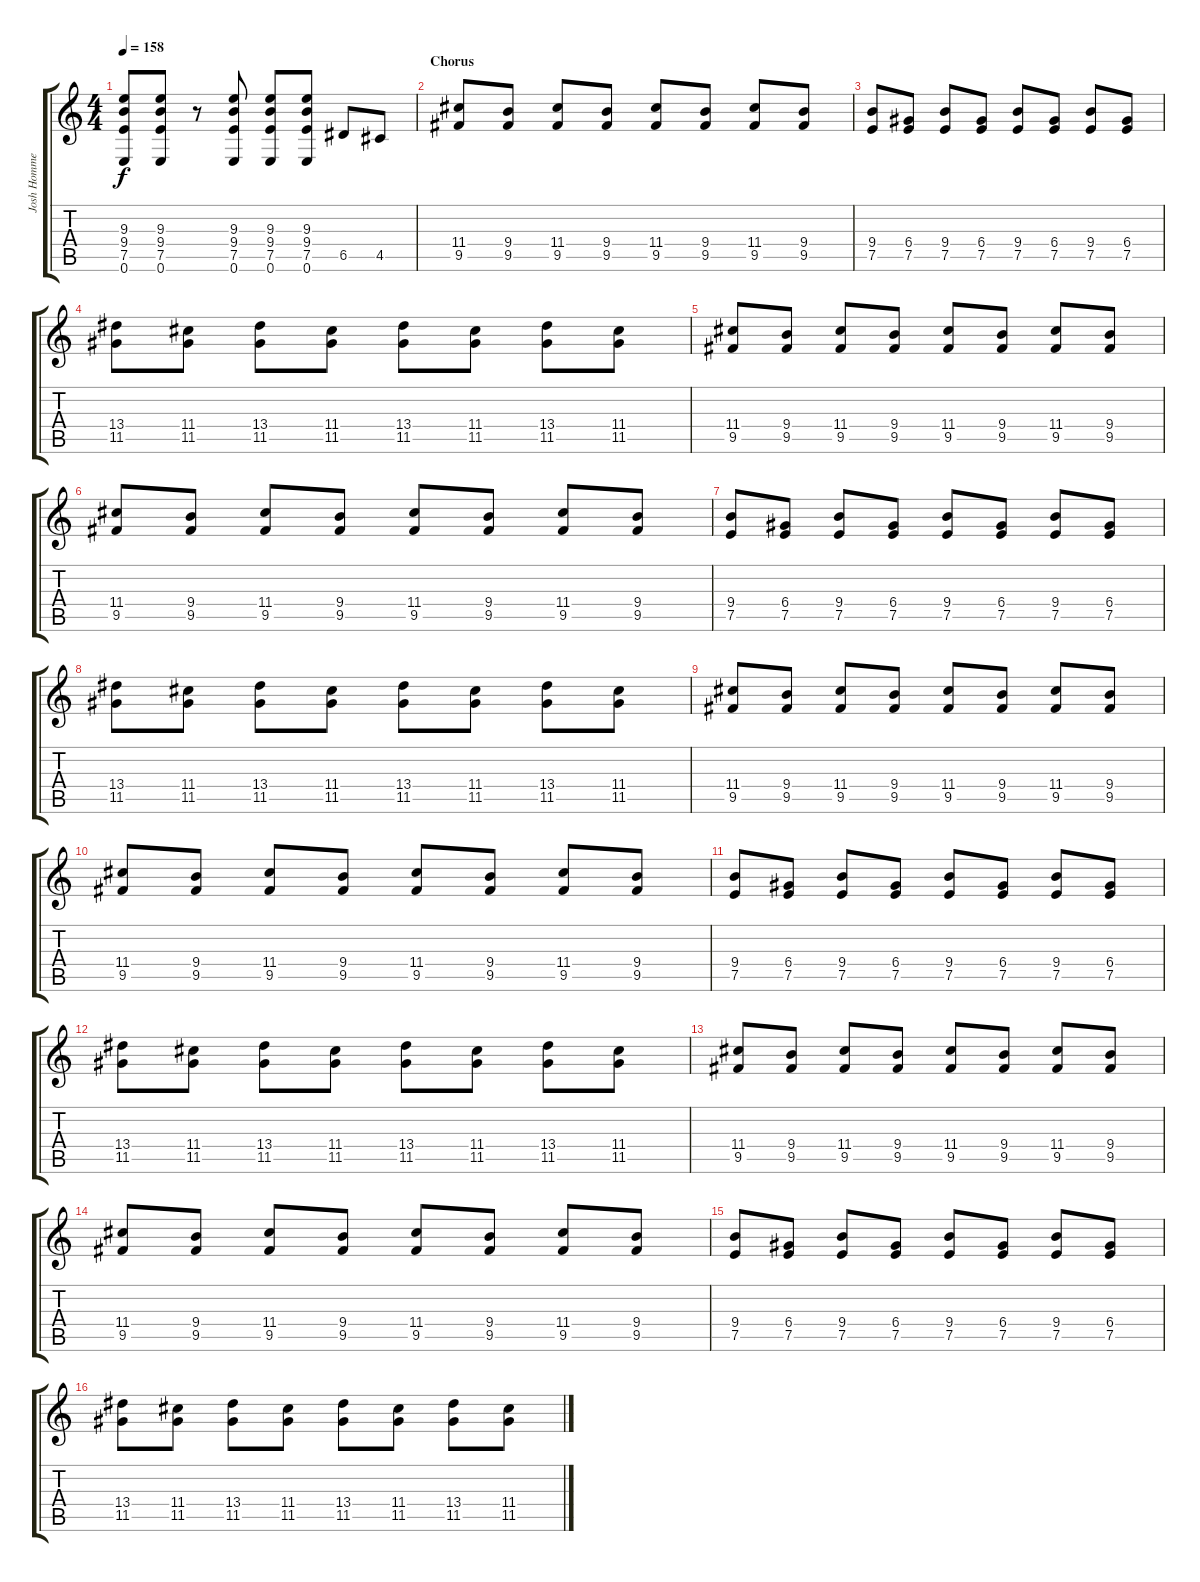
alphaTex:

\track ("Josh Homme (Lead Guitar)" "Josh Homme") {instrument distortionguitar}
\staff {score tabs}
\tuning (E4 B3 G3 D3 A2 E2) {hide}
\ts (4 4)
\tempo 158
\clef g2
\ks c
(9.3 9.4 7.5 0.6).8{dy f} (9.3 9.4 7.5 0.6).8 r.8 (9.3 9.4 7.5 0.6).8 (9.3 9.4 7.5 0.6).8 (9.3 9.4 7.5 0.6).8 6.5.8 4.5.8 |
\section ("" "Chorus")
(11.4 9.5).8 (9.4 9.5).8 (11.4 9.5).8 (9.4 9.5).8 (11.4 9.5).8 (9.4 9.5).8 (11.4 9.5).8 (9.4 9.5).8 |
(9.4 7.5).8 (6.4 7.5).8 (9.4 7.5).8 (6.4 7.5).8 (9.4 7.5).8 (6.4 7.5).8 (9.4 7.5).8 (6.4 7.5).8 |
(13.4 11.5).8 (11.4 11.5).8 (13.4 11.5).8 (11.4 11.5).8 (13.4 11.5).8 (11.4 11.5).8 (13.4 11.5).8 (11.4 11.5).8 |
(11.4 9.5).8 (9.4 9.5).8 (11.4 9.5).8 (9.4 9.5).8 (11.4 9.5).8 (9.4 9.5).8 (11.4 9.5).8 (9.4 9.5).8 |
(11.4 9.5).8 (9.4 9.5).8 (11.4 9.5).8 (9.4 9.5).8 (11.4 9.5).8 (9.4 9.5).8 (11.4 9.5).8 (9.4 9.5).8 |
(9.4 7.5).8 (6.4 7.5).8 (9.4 7.5).8 (6.4 7.5).8 (9.4 7.5).8 (6.4 7.5).8 (9.4 7.5).8 (6.4 7.5).8 |
(13.4 11.5).8 (11.4 11.5).8 (13.4 11.5).8 (11.4 11.5).8 (13.4 11.5).8 (11.4 11.5).8 (13.4 11.5).8 (11.4 11.5).8 |
(11.4 9.5).8 (9.4 9.5).8 (11.4 9.5).8 (9.4 9.5).8 (11.4 9.5).8 (9.4 9.5).8 (11.4 9.5).8 (9.4 9.5).8 |
(11.4 9.5).8 (9.4 9.5).8 (11.4 9.5).8 (9.4 9.5).8 (11.4 9.5).8 (9.4 9.5).8 (11.4 9.5).8 (9.4 9.5).8 |
(9.4 7.5).8 (6.4 7.5).8 (9.4 7.5).8 (6.4 7.5).8 (9.4 7.5).8 (6.4 7.5).8 (9.4 7.5).8 (6.4 7.5).8 |
(13.4 11.5).8 (11.4 11.5).8 (13.4 11.5).8 (11.4 11.5).8 (13.4 11.5).8 (11.4 11.5).8 (13.4 11.5).8 (11.4 11.5).8 |
(11.4 9.5).8 (9.4 9.5).8 (11.4 9.5).8 (9.4 9.5).8 (11.4 9.5).8 (9.4 9.5).8 (11.4 9.5).8 (9.4 9.5).8 |
(11.4 9.5).8 (9.4 9.5).8 (11.4 9.5).8 (9.4 9.5).8 (11.4 9.5).8 (9.4 9.5).8 (11.4 9.5).8 (9.4 9.5).8 |
(9.4 7.5).8 (6.4 7.5).8 (9.4 7.5).8 (6.4 7.5).8 (9.4 7.5).8 (6.4 7.5).8 (9.4 7.5).8 (6.4 7.5).8 |
(13.4 11.5).8 (11.4 11.5).8 (13.4 11.5).8 (11.4 11.5).8 (13.4 11.5).8 (11.4 11.5).8 (13.4 11.5).8 (11.4 11.5).8
